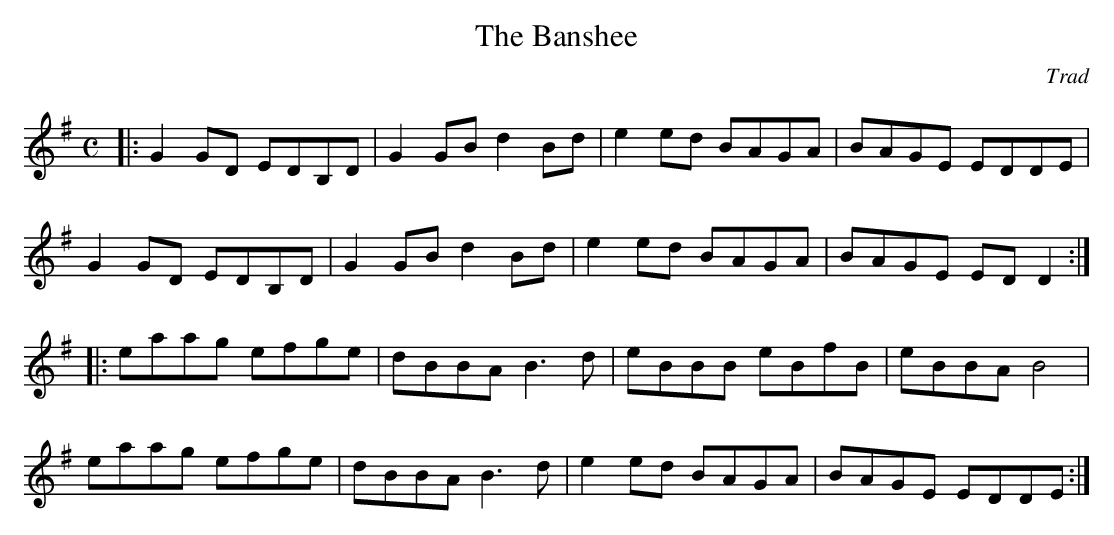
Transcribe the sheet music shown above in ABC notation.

X:1
T:The Banshee
C:Trad
M:C
K:G
L:1/8
|: G2 GD EDB,D | G2 GB d2 Bd | e2 ed BAGA | BAGE EDDE |
 G2 GD EDB,D | G2 GB d2 Bd | e2 ed BAGA | BAGE EDD2 :|
|: eaag efge | dBBA B3 d | eBBB eBfB | eBBA B4 |
 eaag efge | dBBA B3 d | e2 ed BAGA | BAGE EDDE :|
